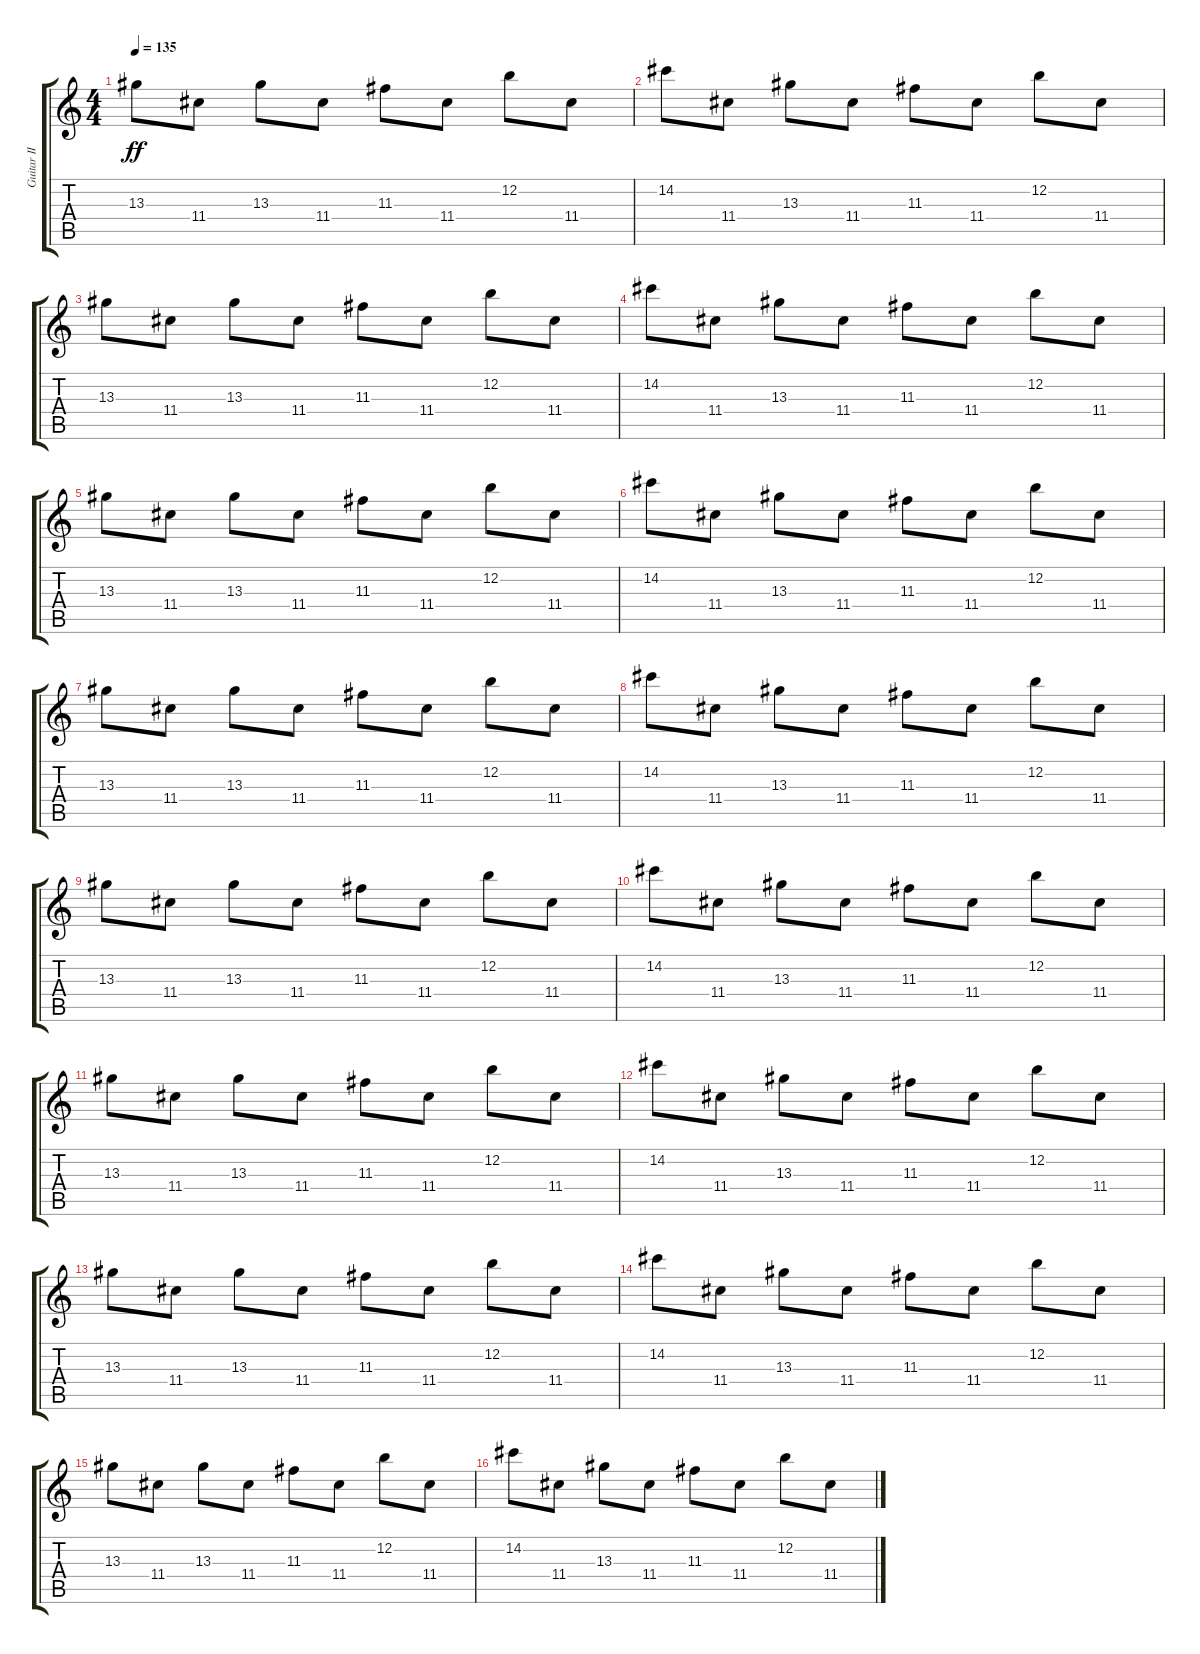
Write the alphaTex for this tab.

\track ("Guitar II" "Guitar II") {instrument distortionguitar}
\staff {score tabs}
\tuning (E4 B3 G3 D3 A2 E2) {hide}
\ts (4 4)
\tempo 135
\clef g2
\ks c
13.3.8{dy ff} 11.4.8 13.3.8 11.4.8 11.3.8 11.4.8 12.2.8 11.4.8 |
14.2.8 11.4.8 13.3.8 11.4.8 11.3.8 11.4.8 12.2.8 11.4.8 |
13.3.8 11.4.8 13.3.8 11.4.8 11.3.8 11.4.8 12.2.8 11.4.8 |
14.2.8 11.4.8 13.3.8 11.4.8 11.3.8 11.4.8 12.2.8 11.4.8 |
13.3.8 11.4.8 13.3.8 11.4.8 11.3.8 11.4.8 12.2.8 11.4.8 |
14.2.8 11.4.8 13.3.8 11.4.8 11.3.8 11.4.8 12.2.8 11.4.8 |
13.3.8 11.4.8 13.3.8 11.4.8 11.3.8 11.4.8 12.2.8 11.4.8 |
14.2.8 11.4.8 13.3.8 11.4.8 11.3.8 11.4.8 12.2.8 11.4.8 |
13.3.8 11.4.8 13.3.8 11.4.8 11.3.8 11.4.8 12.2.8 11.4.8 |
14.2.8 11.4.8 13.3.8 11.4.8 11.3.8 11.4.8 12.2.8 11.4.8 |
13.3.8 11.4.8 13.3.8 11.4.8 11.3.8 11.4.8 12.2.8 11.4.8 |
14.2.8 11.4.8 13.3.8 11.4.8 11.3.8 11.4.8 12.2.8 11.4.8 |
13.3.8 11.4.8 13.3.8 11.4.8 11.3.8 11.4.8 12.2.8 11.4.8 |
14.2.8 11.4.8 13.3.8 11.4.8 11.3.8 11.4.8 12.2.8 11.4.8 |
13.3.8 11.4.8 13.3.8 11.4.8 11.3.8 11.4.8 12.2.8 11.4.8 |
14.2.8 11.4.8 13.3.8 11.4.8 11.3.8 11.4.8 12.2.8 11.4.8
